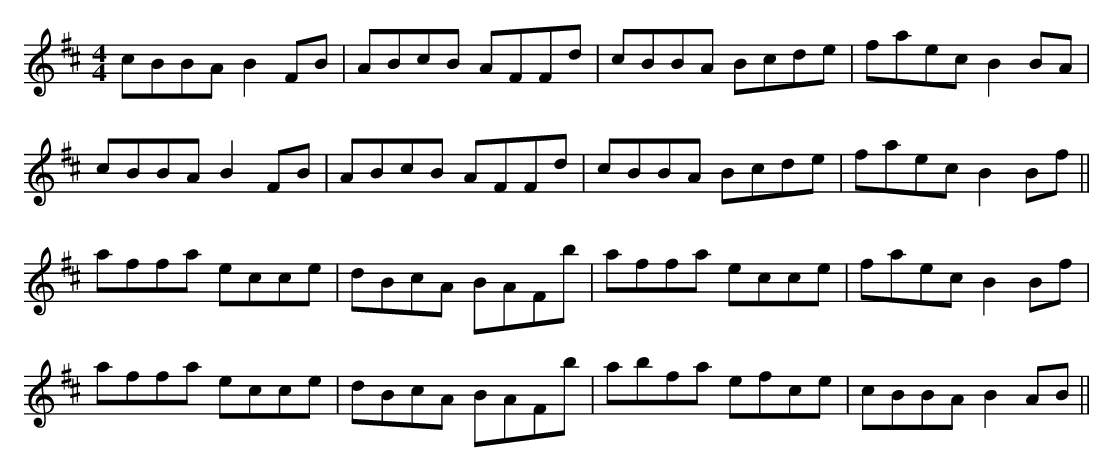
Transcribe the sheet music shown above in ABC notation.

X:1
M:4/4
K:Bmin
cBBA B2 FB|ABcB AFFd|cBBA Bcde|faec B2 BA|
cBBA B2 FB|ABcB AFFd|cBBA Bcde|faec B2 Bf||
affa ecce|dBcA BAFb|affa ecce|faec B2 Bf|
affa ecce|dBcA BAFb|abfa efce|cBBA B2 AB||
